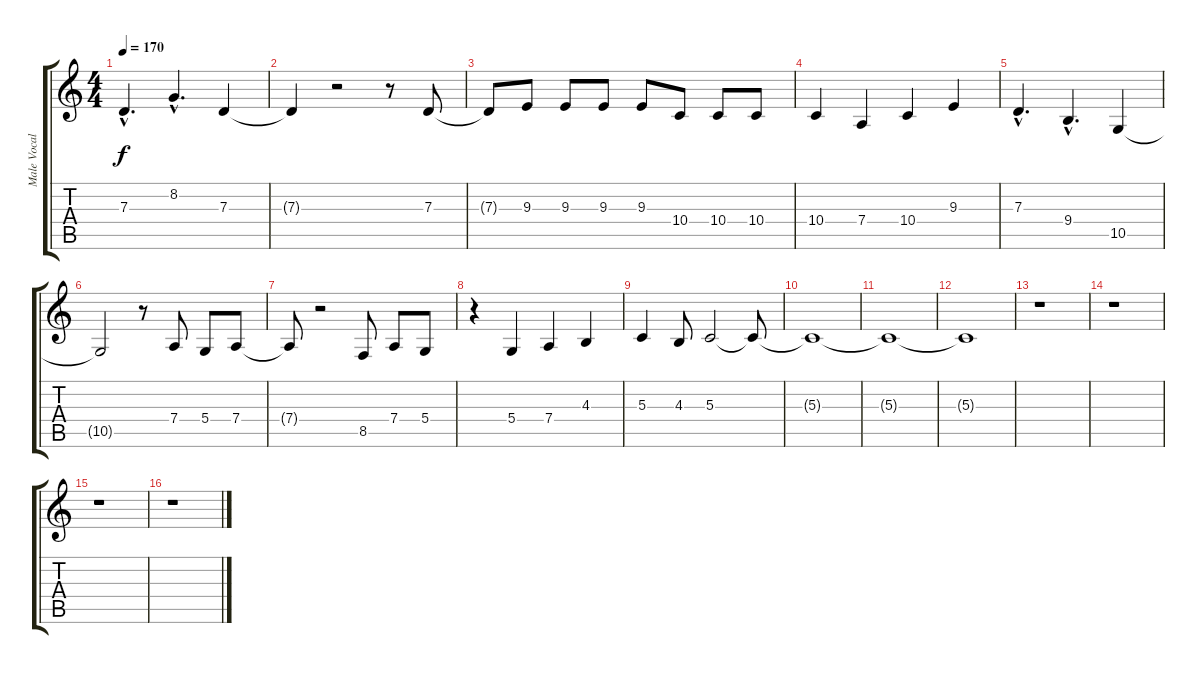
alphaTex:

\track ("Male Vocals" "Male Vocal") {instrument cello}
\staff {score tabs}
\tuning (E4 B3 G3 D3 A2 E2) {hide}
\ts (4 4)
\tempo 170
\clef g2
\ks c
7.3{hac}.4{d dy f} 8.2{hac}.4{d} 7.3.4 |
7.3{t}.4 r.2 r.8 7.3.8 |
7.3{t}.8 9.3.8 9.3.8 9.3.8 9.3.8 10.4.8 10.4.8 10.4.8 |
10.4.4 7.4.4 10.4.4 9.3.4 |
7.3{hac}.4{d} 9.4{hac}.4{d} 10.5.4 |
10.5{t}.2 r.8 7.4.8 5.4.8 7.4.8 |
7.4{t}.8 r.2 8.5.8 7.4.8 5.4.8 |
r.4 5.4.4 7.4.4 4.3.4 |
5.3.4 4.3.8 5.3.2 5.3{t}.8 |
5.3{t}.1 |
5.3{t}.1 |
5.3{t}.1 |
r.1 |
r.1 |
r.1 |
r.1
